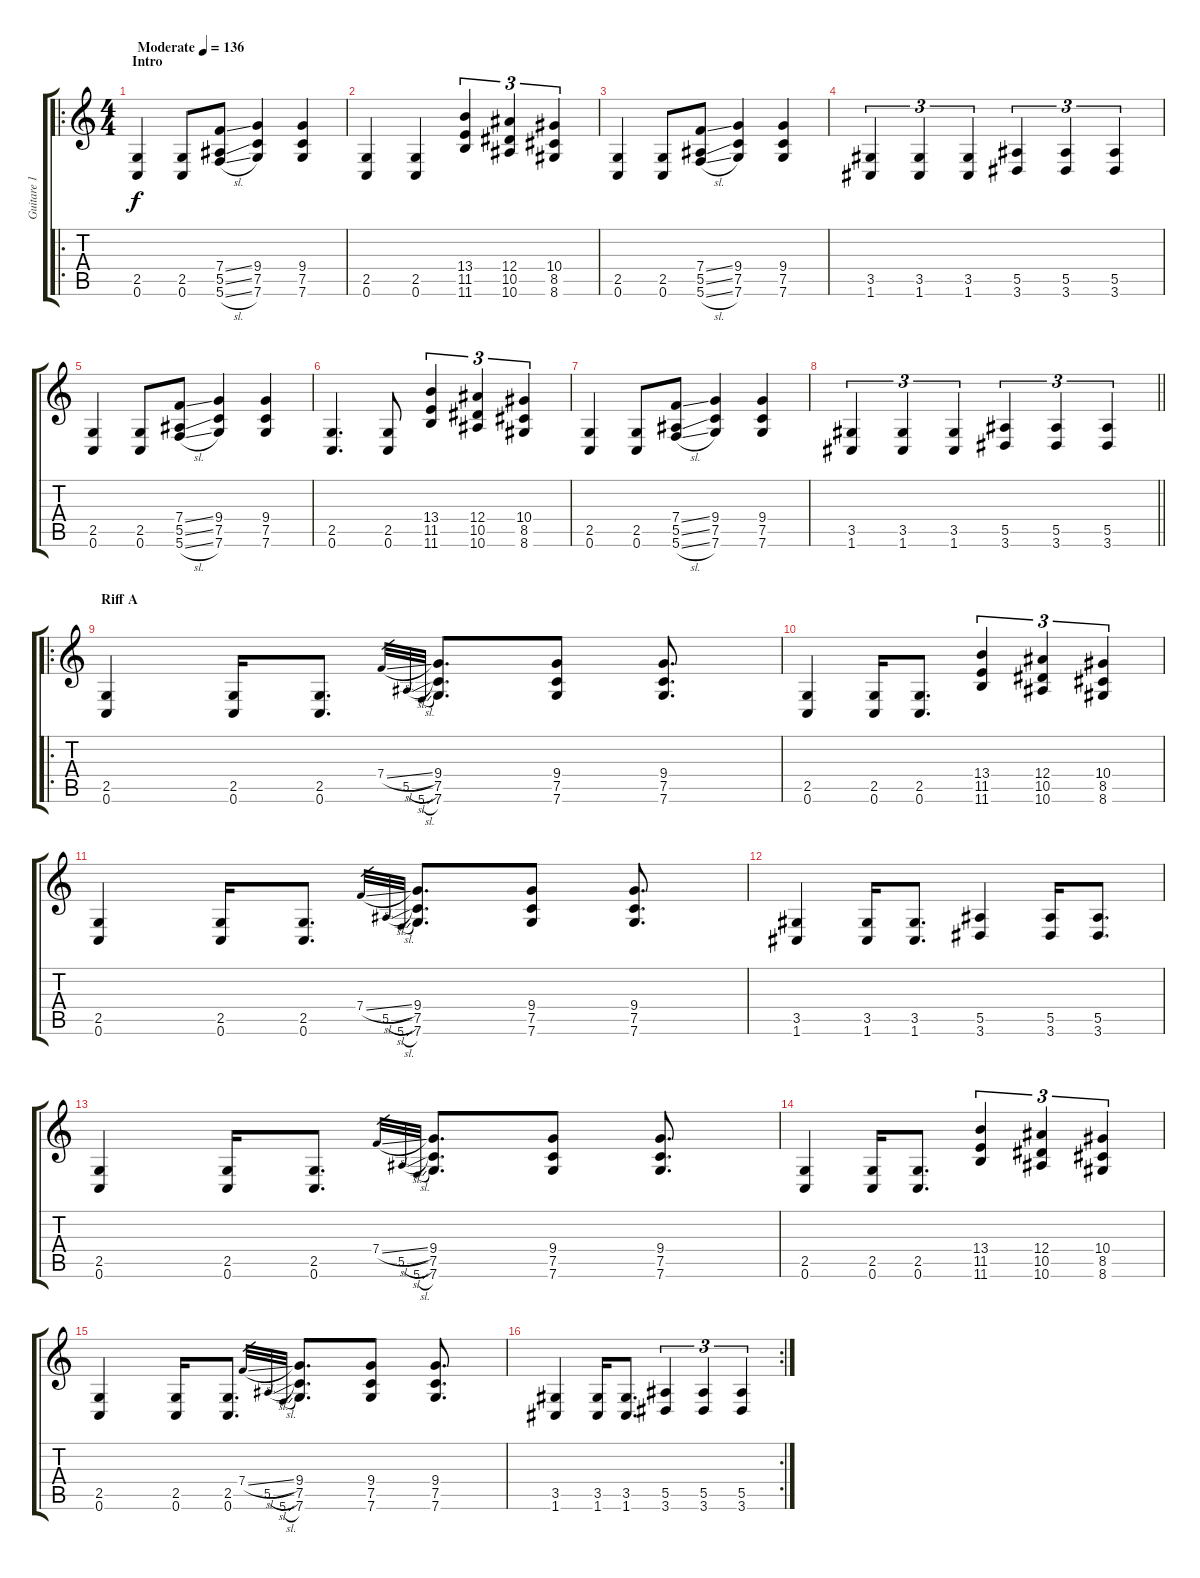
\track ("Guitare 1" "Guitare 1") {instrument distortionguitar}
\staff {score tabs}
\tuning (C4 G3 Eb3 Bb2 F2 C2) {hide}
\ro
\ts (4 4)
\section ("" "Intro")
\tempo (136 "Moderate")
\clef g2
\ks c
(2.5 0.6).4{dy f instrument distortionguitar} (2.5 0.6).8 (7.4{ss} 5.5{ss} 5.6{sl}).8 (9.4 7.5 7.6).4 (9.4 7.5 7.6).4 |
(2.5 0.6).4 (2.5 0.6).4 (13.4 11.5 11.6).4{tu (3 2)} (12.4 10.5 10.6).4{tu (3 2)} (10.4 8.5 8.6).4{tu (3 2)} |
(2.5 0.6).4 (2.5 0.6).8 (7.4{ss} 5.5{ss} 5.6{sl}).8 (9.4 7.5 7.6).4 (9.4 7.5 7.6).4 |
(3.5 1.6).4{tu (3 2)} (3.5 1.6).4{tu (3 2)} (3.5 1.6).4{tu (3 2)} (5.5 3.6).4{tu (3 2)} (5.5 3.6).4{tu (3 2)} (5.5 3.6).4{tu (3 2)} |
(2.5 0.6).4 (2.5 0.6).8 (7.4{ss} 5.5{ss} 5.6{sl}).8 (9.4 7.5 7.6).4 (9.4 7.5 7.6).4 |
(2.5 0.6).4{d} (2.5 0.6).8 (13.4 11.5 11.6).4{tu (3 2)} (12.4 10.5 10.6).4{tu (3 2)} (10.4 8.5 8.6).4{tu (3 2)} |
(2.5 0.6).4 (2.5 0.6).8 (7.4{ss} 5.5{ss} 5.6{sl}).8 (9.4 7.5 7.6).4 (9.4 7.5 7.6).4 |
\barLineRight lightlight
(3.5 1.6).4{tu (3 2)} (3.5 1.6).4{tu (3 2)} (3.5 1.6).4{tu (3 2)} (5.5 3.6).4{tu (3 2)} (5.5 3.6).4{tu (3 2)} (5.5 3.6).4{tu (3 2)} |
\ro
\section ("" "Riff A")
(2.5 0.6).4 (2.5 0.6).16 (2.5 0.6).8{d} 7.4{sl}.32{gr} 5.5{sl}.32{gr} 5.6{sl}.32{gr} (9.4 7.5 7.6).8{d} (9.4 7.5 7.6).8 (9.4 7.5 7.6).8{d} |
(2.5 0.6).4 (2.5 0.6).16 (2.5 0.6).8{d} (13.4 11.5 11.6).4{tu (3 2)} (12.4 10.5 10.6).4{tu (3 2)} (10.4 8.5 8.6).4{tu (3 2)} |
(2.5 0.6).4 (2.5 0.6).16 (2.5 0.6).8{d} 7.4{sl}.32{gr} 5.5{sl}.32{gr} 5.6{sl}.32{gr} (9.4 7.5 7.6).8{d} (9.4 7.5 7.6).8 (9.4 7.5 7.6).8{d} |
(3.5 1.6).4 (3.5 1.6).16 (3.5 1.6).8{d} (5.5 3.6).4 (5.5 3.6).16 (5.5 3.6).8{d} |
(2.5 0.6).4 (2.5 0.6).16 (2.5 0.6).8{d} 7.4{sl}.32{gr} 5.5{sl}.32{gr} 5.6{sl}.32{gr} (9.4 7.5 7.6).8{d} (9.4 7.5 7.6).8 (9.4 7.5 7.6).8{d} |
(2.5 0.6).4 (2.5 0.6).16 (2.5 0.6).8{d} (13.4 11.5 11.6).4{tu (3 2)} (12.4 10.5 10.6).4{tu (3 2)} (10.4 8.5 8.6).4{tu (3 2)} |
(2.5 0.6).4 (2.5 0.6).16 (2.5 0.6).8{d} 7.4{sl}.32{gr} 5.5{sl}.32{gr} 5.6{sl}.32{gr} (9.4 7.5 7.6).8{d} (9.4 7.5 7.6).8 (9.4 7.5 7.6).8{d} |
\rc 2
(3.5 1.6).4 (3.5 1.6).16 (3.5 1.6).8{d} (5.5 3.6).4{tu (3 2)} (5.5 3.6).4{tu (3 2)} (5.5 3.6).4{tu (3 2)}
